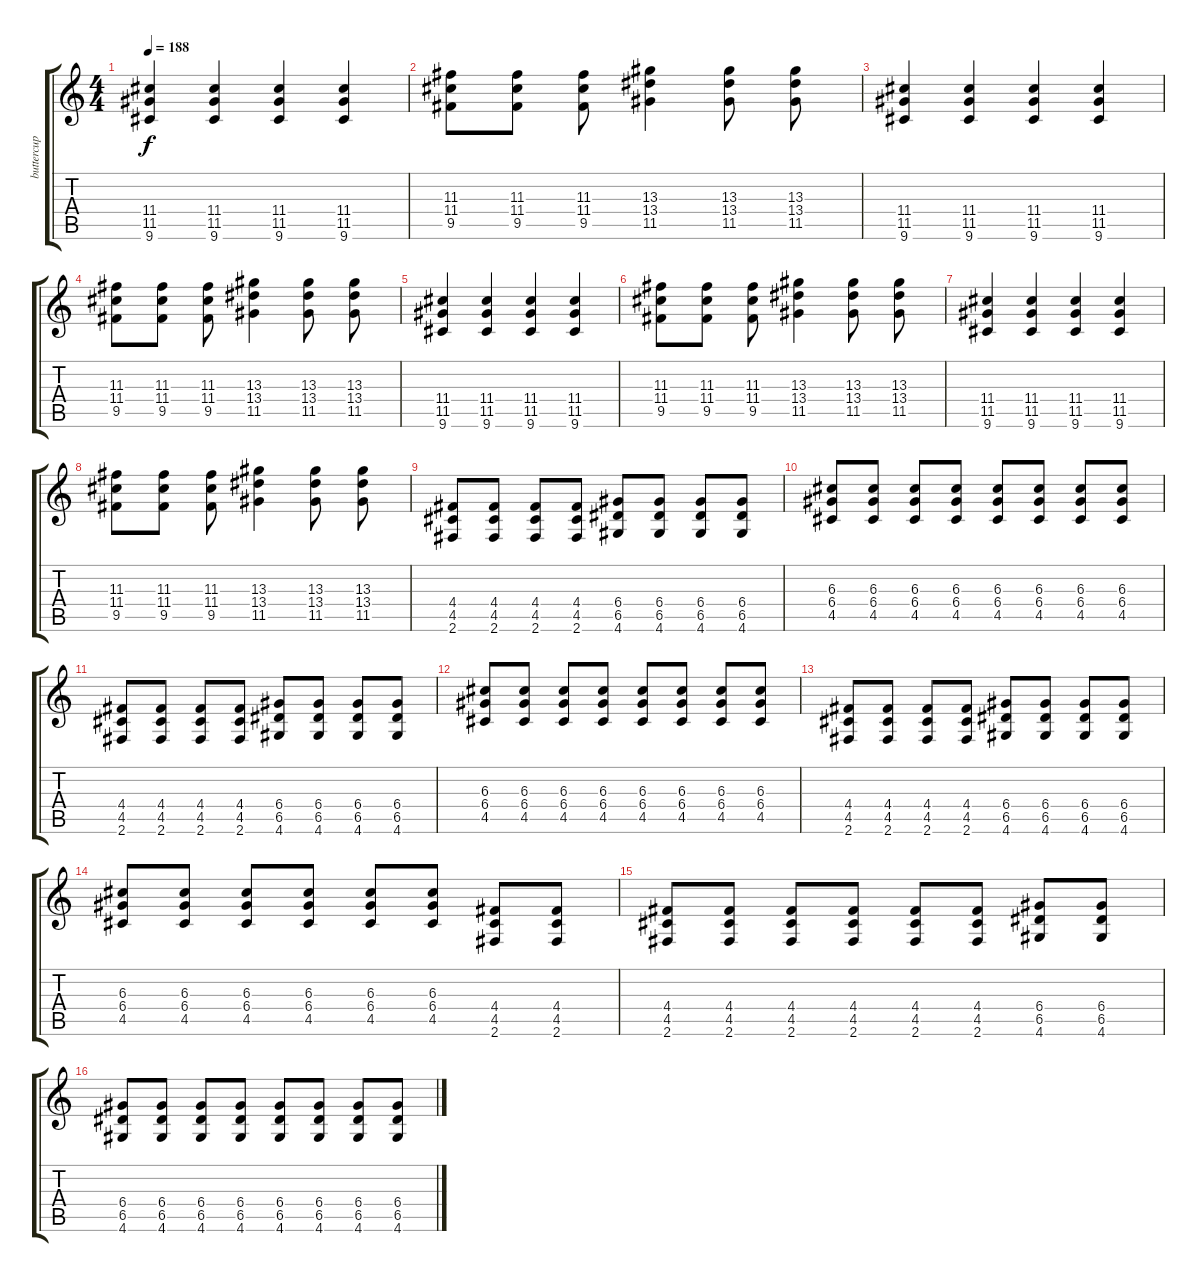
\track ("buttercup" "buttercup") {instrument distortionguitar}
\staff {score tabs}
\tuning (E4 B3 G3 D3 A2 E2) {hide}
\ts (4 4)
\tempo 188
\clef g2
\ks c
(11.4 11.5 9.6).4{dy f} (11.4 11.5 9.6).4 (11.4 11.5 9.6).4 (11.4 11.5 9.6).4 |
(11.3 11.4 9.5).8 (11.3 11.4 9.5).8 (11.3 11.4 9.5).8 (13.3 13.4 11.5).4 (13.3 13.4 11.5).8 (13.3 13.4 11.5).8 |
(11.4 11.5 9.6).4 (11.4 11.5 9.6).4 (11.4 11.5 9.6).4 (11.4 11.5 9.6).4 |
(11.3 11.4 9.5).8 (11.3 11.4 9.5).8 (11.3 11.4 9.5).8 (13.3 13.4 11.5).4 (13.3 13.4 11.5).8 (13.3 13.4 11.5).8 |
(11.4 11.5 9.6).4 (11.4 11.5 9.6).4 (11.4 11.5 9.6).4 (11.4 11.5 9.6).4 |
(11.3 11.4 9.5).8 (11.3 11.4 9.5).8 (11.3 11.4 9.5).8 (13.3 13.4 11.5).4 (13.3 13.4 11.5).8 (13.3 13.4 11.5).8 |
(11.4 11.5 9.6).4 (11.4 11.5 9.6).4 (11.4 11.5 9.6).4 (11.4 11.5 9.6).4 |
(11.3 11.4 9.5).8 (11.3 11.4 9.5).8 (11.3 11.4 9.5).8 (13.3 13.4 11.5).4 (13.3 13.4 11.5).8 (13.3 13.4 11.5).8 |
(4.4 4.5 2.6).8 (4.4 4.5 2.6).8 (4.4 4.5 2.6).8 (4.4 4.5 2.6).8 (6.4 6.5 4.6).8 (6.4 6.5 4.6).8 (6.4 6.5 4.6).8 (6.4 6.5 4.6).8 |
(6.3 6.4 4.5).8 (6.3 6.4 4.5).8 (6.3 6.4 4.5).8 (6.3 6.4 4.5).8 (6.3 6.4 4.5).8 (6.3 6.4 4.5).8 (6.3 6.4 4.5).8 (6.3 6.4 4.5).8 |
(4.4 4.5 2.6).8 (4.4 4.5 2.6).8 (4.4 4.5 2.6).8 (4.4 4.5 2.6).8 (6.4 6.5 4.6).8 (6.4 6.5 4.6).8 (6.4 6.5 4.6).8 (6.4 6.5 4.6).8 |
(6.3 6.4 4.5).8 (6.3 6.4 4.5).8 (6.3 6.4 4.5).8 (6.3 6.4 4.5).8 (6.3 6.4 4.5).8 (6.3 6.4 4.5).8 (6.3 6.4 4.5).8 (6.3 6.4 4.5).8 |
(4.4 4.5 2.6).8 (4.4 4.5 2.6).8 (4.4 4.5 2.6).8 (4.4 4.5 2.6).8 (6.4 6.5 4.6).8 (6.4 6.5 4.6).8 (6.4 6.5 4.6).8 (6.4 6.5 4.6).8 |
(6.3 6.4 4.5).8 (6.3 6.4 4.5).8 (6.3 6.4 4.5).8 (6.3 6.4 4.5).8 (6.3 6.4 4.5).8 (6.3 6.4 4.5).8 (4.4 4.5 2.6).8 (4.4 4.5 2.6).8 |
(4.4 4.5 2.6).8 (4.4 4.5 2.6).8 (4.4 4.5 2.6).8 (4.4 4.5 2.6).8 (4.4 4.5 2.6).8 (4.4 4.5 2.6).8 (6.4 6.5 4.6).8 (6.4 6.5 4.6).8 |
(6.4 6.5 4.6).8 (6.4 6.5 4.6).8 (6.4 6.5 4.6).8 (6.4 6.5 4.6).8 (6.4 6.5 4.6).8 (6.4 6.5 4.6).8 (6.4 6.5 4.6).8 (6.4 6.5 4.6).8
